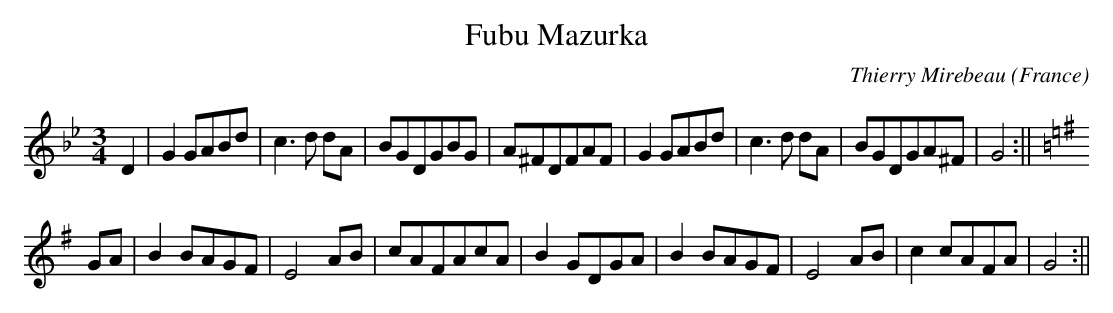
X:1
T:Fubu Mazurka
C:Thierry Mirebeau
L:1/8
M:3/4
O:France
K:G minor
D2 | G2 GABd | c3 d dA | BGDGBG | A^FDFAF | G2 GABd | c3 d dA | BGDGA^F|G4 :||
K:G
GA | B2 BAGF | E4 AB | cAFAcA | B2 GDGA | B2 BAGF | E4 AB | c2 cAFA | G4:||
